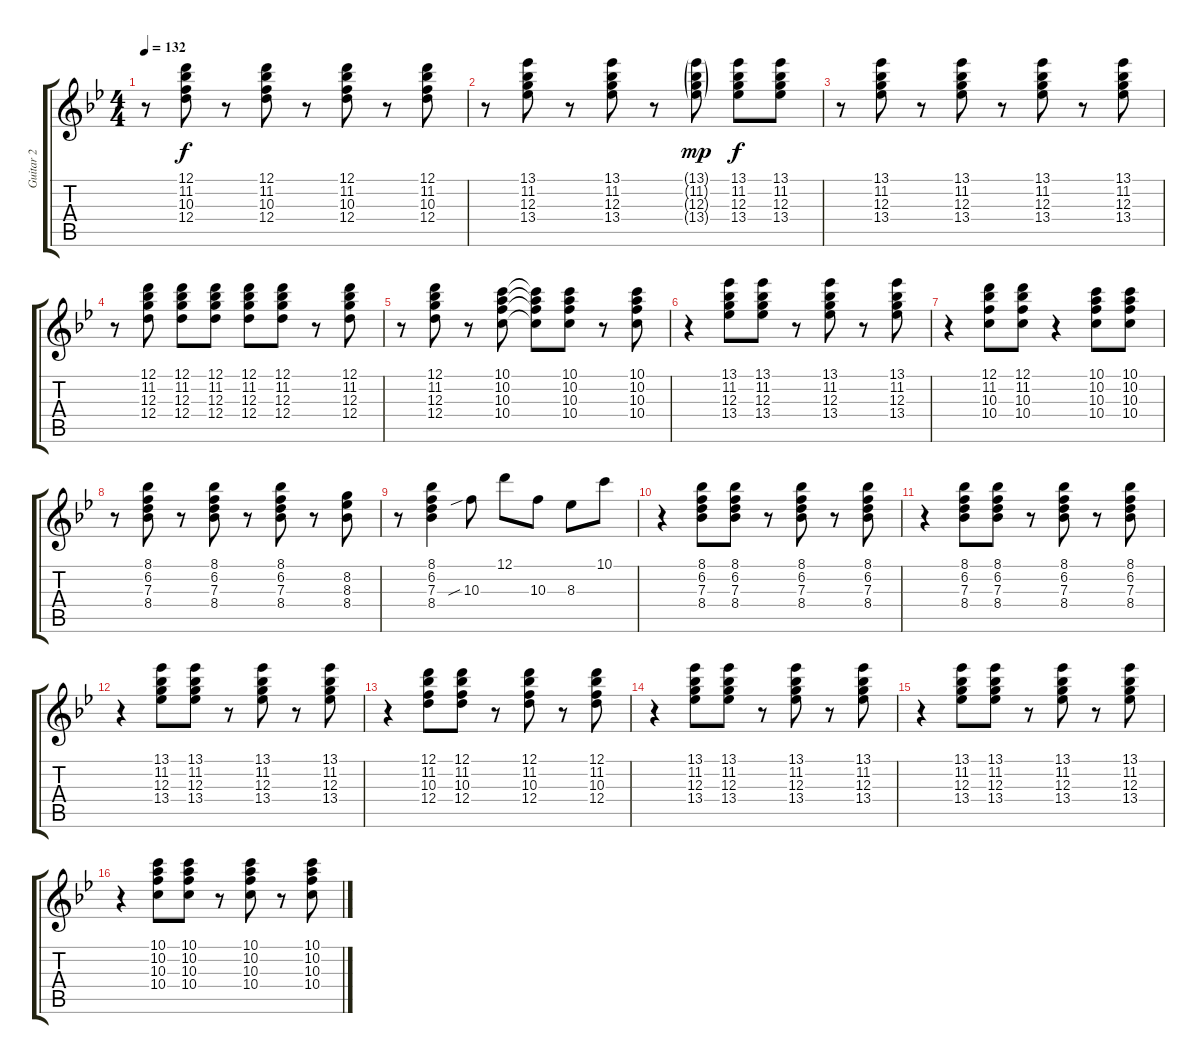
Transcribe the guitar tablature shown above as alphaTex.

\track ("Guitar 2" "Guitar 2") {instrument acousticguitarsteel}
\staff {score tabs}
\tuning (D4 B3 G3 D3 G2 D2) {hide}
\ts (4 4)
\tempo 132
\clef g2
\ks bb
r.8{dy f} (12.1 11.2 10.3 12.4).8 r.8 (12.1 11.2 10.3 12.4).8 r.8 (12.1 11.2 10.3 12.4).8 r.8 (12.1 11.2 10.3 12.4).8 |
r.8 (13.1 11.2 12.3 13.4).8 r.8 (13.1 11.2 12.3 13.4).8 r.8 (13.1{g} 11.2{g} 12.3{g} 13.4{g}).8{dy mp} (13.1 11.2 12.3 13.4).8{dy f} (13.1 11.2 12.3 13.4).8 |
r.8 (13.1 11.2 12.3 13.4).8 r.8 (13.1 11.2 12.3 13.4).8 r.8 (13.1 11.2 12.3 13.4).8 r.8 (13.1 11.2 12.3 13.4).8 |
r.8 (12.1 11.2 12.3 12.4).8 (12.1 11.2 12.3 12.4).8 (12.1 11.2 12.3 12.4).8 (12.1 11.2 12.3 12.4).8 (12.1 11.2 12.3 12.4).8 r.8 (12.1 11.2 12.3 12.4).8 |
r.8 (12.1 11.2 12.3 12.4).8 r.8 (10.1 10.2 10.3 10.4).8 (10.1{t} 10.2{t} 10.3{t} 10.4{t}).8 (10.1 10.2 10.3 10.4).8 r.8 (10.1 10.2 10.3 10.4).8 |
r.4 (13.1 11.2 12.3 13.4).8 (13.1 11.2 12.3 13.4).8 r.8 (13.1 11.2 12.3 13.4).8 r.8 (13.1 11.2 12.3 13.4).8 |
r.4 (12.1 11.2 10.3 10.4).8 (12.1 11.2 10.3 10.4).8 r.4 (10.1 10.2 10.3 10.4).8 (10.1 10.2 10.3 10.4).8 |
r.8 (8.1 6.2 7.3 8.4).8 r.8 (8.1 6.2 7.3 8.4).8 r.8 (8.1 6.2 7.3 8.4).8 r.8 (8.2 8.3 8.4).8 |
r.8 (8.1 6.2 7.3 8.4).4 10.3{sib}.8 12.1.8 10.3.8 8.3.8 10.1.8 |
r.4 (8.1 6.2 7.3 8.4).8 (8.1 6.2 7.3 8.4).8 r.8 (8.1 6.2 7.3 8.4).8 r.8 (8.1 6.2 7.3 8.4).8 |
r.4 (8.1 6.2 7.3 8.4).8 (8.1 6.2 7.3 8.4).8 r.8 (8.1 6.2 7.3 8.4).8 r.8 (8.1 6.2 7.3 8.4).8 |
r.4 (13.1 11.2 12.3 13.4).8 (13.1 11.2 12.3 13.4).8 r.8 (13.1 11.2 12.3 13.4).8 r.8 (13.1 11.2 12.3 13.4).8 |
r.4 (12.1 11.2 10.3 12.4).8 (12.1 11.2 10.3 12.4).8 r.8 (12.1 11.2 10.3 12.4).8 r.8 (12.1 11.2 10.3 12.4).8 |
r.4 (13.1 11.2 12.3 13.4).8 (13.1 11.2 12.3 13.4).8 r.8 (13.1 11.2 12.3 13.4).8 r.8 (13.1 11.2 12.3 13.4).8 |
r.4 (13.1 11.2 12.3 13.4).8 (13.1 11.2 12.3 13.4).8 r.8 (13.1 11.2 12.3 13.4).8 r.8 (13.1 11.2 12.3 13.4).8 |
r.4 (10.1 10.2 10.3 10.4).8 (10.1 10.2 10.3 10.4).8 r.8 (10.1 10.2 10.3 10.4).8 r.8 (10.1 10.2 10.3 10.4).8
